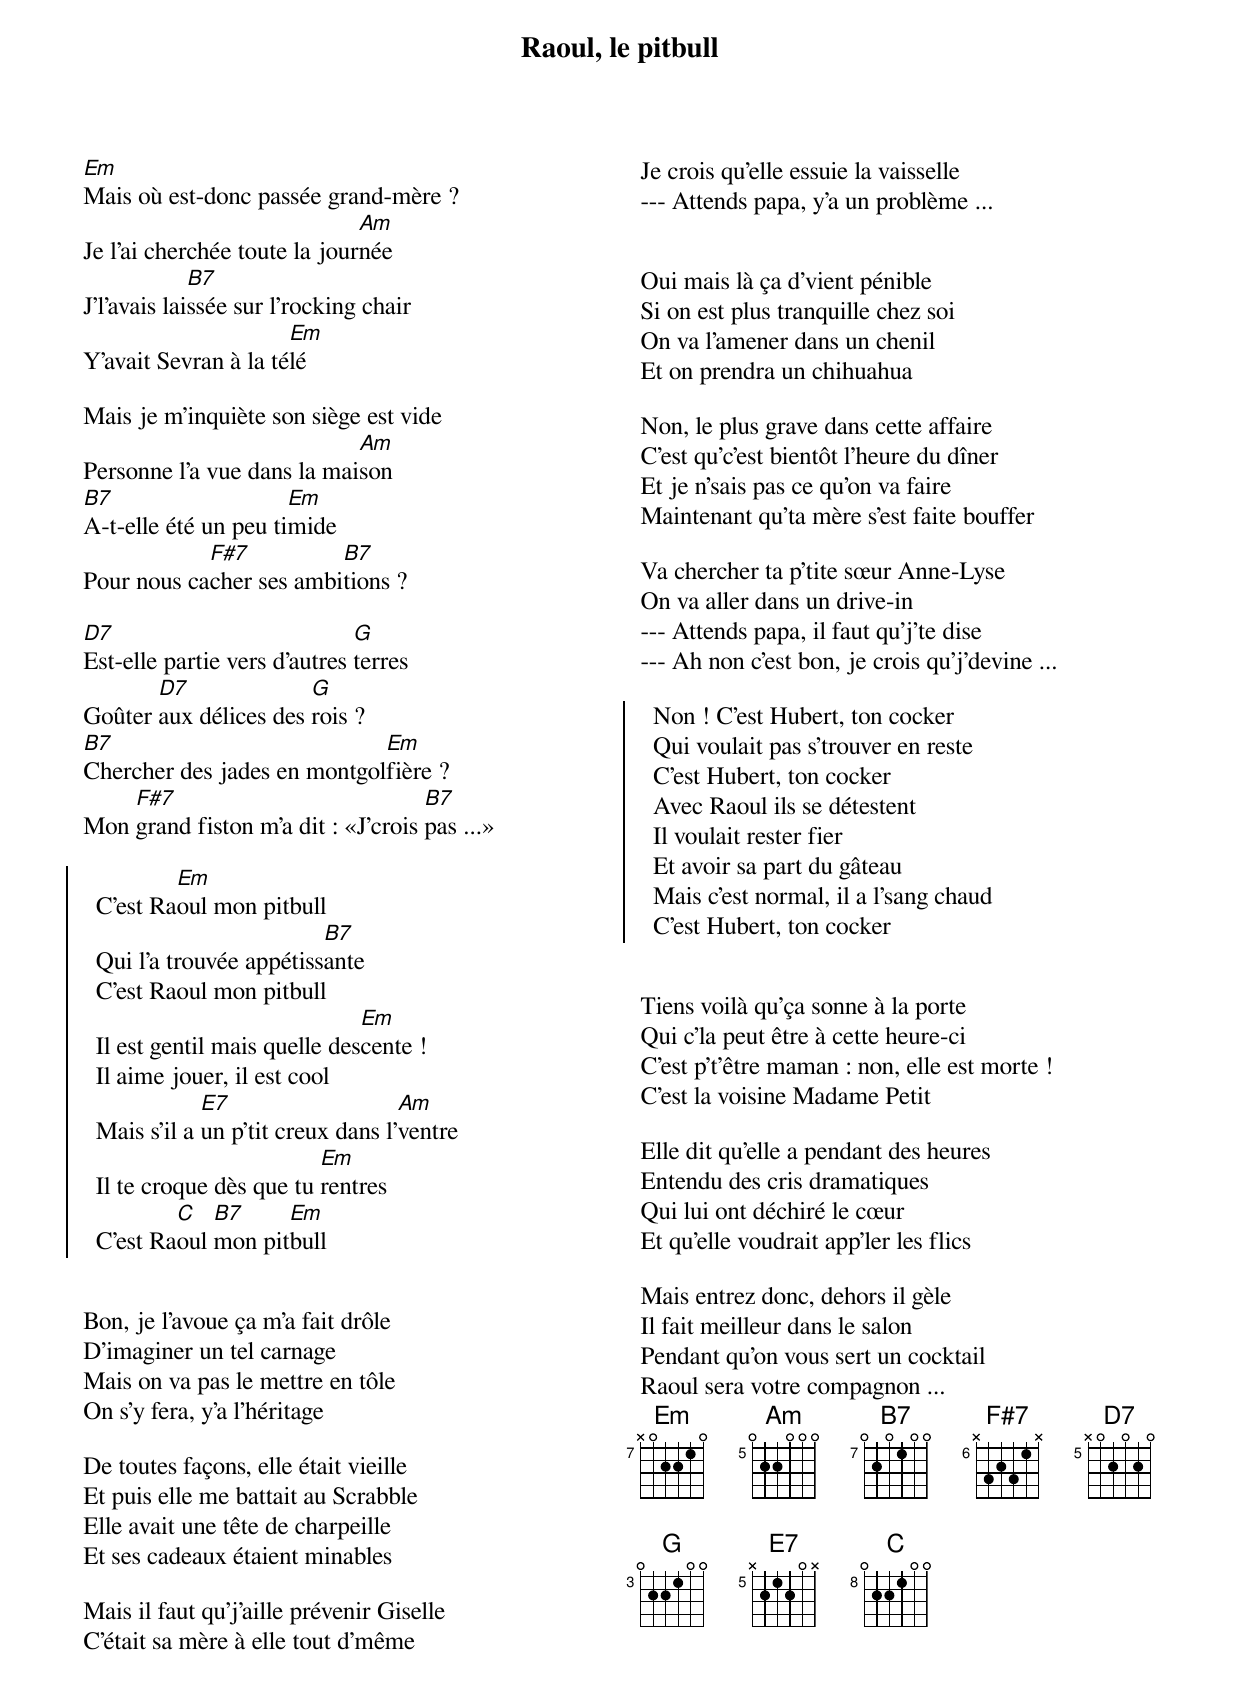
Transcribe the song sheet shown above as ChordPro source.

{title: Raoul, le pitbull}
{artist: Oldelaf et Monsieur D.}
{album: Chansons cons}
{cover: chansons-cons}
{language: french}
{columns: 2}
{define: Em base-fret 7 frets X 0 2 2 1 0}
{define: Am base-fret 5 frets 0 2 2 0 0 0}
{define: B7 base-fret 7 frets 0 2 0 1 0 0}
{define: F#7 base-fret 6 frets X 3 2 3 1 X}
{define: D7 base-fret 5 frets X 0 2 0 2 0}
{define: G base-fret 3 frets 0 2 2 1 0 0}
{define: E7 base-fret 5 frets X 2 1 2 0 X}
{define: C base-fret 8 frets 0 2 2 1 0 0}


[Em]Mais où est-donc passée grand-mère ?
Je l'ai cherchée toute la jour[Am]née
J'l'avais lai[B7]ssée sur l'rocking chair
Y'avait Sevran à la té[Em]lé

Mais je m'inquiète son siège est vide
Personne l'a vue dans la mai[Am]son
[B7]A-t-elle été un peu ti[Em]mide
Pour nous ca[F#7]cher ses ambi[B7]tions ?

[D7]Est-elle partie vers d'autres [G]terres
Goûter [D7]aux délices des [G]rois ?
[B7]Chercher des jades en montgol[Em]fière ?
Mon [F#7]grand fiston m'a dit : «J'crois [B7]pas ...»

{start_of_chorus}
  C'est Ra[Em]oul mon pitbull
  Qui l'a trouvée appétiss[B7]ante
  C'est Raoul mon pitbull
  Il est gentil mais quelle des[Em]cente !
  Il aime jouer, il est cool
  Mais s'il a [E7]un p'tit creux dans l'[Am]ventre
  Il te croque dès que tu [Em]rentres
  C'est Ra[C]oul [B7]mon pit[Em]bull
{end_of_chorus}


Bon, je l'avoue ça m'a fait drôle
D'imaginer un tel carnage
Mais on va pas le mettre en tôle
On s'y fera, y'a l'héritage

De toutes façons, elle était vieille
Et puis elle me battait au Scrabble
Elle avait une tête de charpeille
Et ses cadeaux étaient minables

Mais il faut qu'j'aille prévenir Giselle
C'était sa mère à elle tout d'même
Je crois qu'elle essuie la vaisselle
--- Attends papa, y'a un problème ...


Oui mais là ça d'vient pénible
Si on est plus tranquille chez soi
On va l'amener dans un chenil
Et on prendra un chihuahua

Non, le plus grave dans cette affaire
C'est qu'c'est bientôt l'heure du dîner
Et je n'sais pas ce qu'on va faire
Maintenant qu'ta mère s'est faite bouffer

Va chercher ta p'tite sœur Anne-Lyse
On va aller dans un drive-in
--- Attends papa, il faut qu'j'te dise
--- Ah non c'est bon, je crois qu'j'devine ...

{start_of_chorus}
  Non ! C'est Hubert, ton cocker
  Qui voulait pas s'trouver en reste
  C'est Hubert, ton cocker
  Avec Raoul ils se détestent
  Il voulait rester fier
  Et avoir sa part du gâteau
  Mais c'est normal, il a l'sang chaud
  C'est Hubert, ton cocker
{end_of_chorus}


Tiens voilà qu'ça sonne à la porte
Qui c'la peut être à cette heure-ci
C'est p't'être maman : non, elle est morte !
C'est la voisine Madame Petit

Elle dit qu'elle a pendant des heures
Entendu des cris dramatiques
Qui lui ont déchiré le cœur
Et qu'elle voudrait app'ler les flics

Mais entrez donc, dehors il gèle
Il fait meilleur dans le salon
Pendant qu'on vous sert un cocktail
Raoul sera votre compagnon ...
